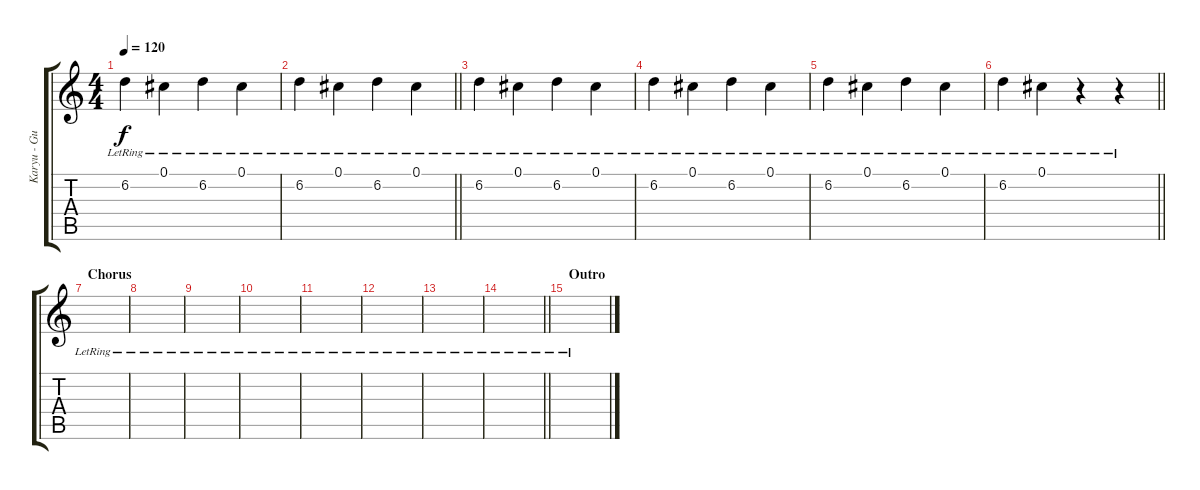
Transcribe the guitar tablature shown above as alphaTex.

\track ("Karyu - Guitar 3" "Karyu - Gu") {instrument overdrivenguitar}
\staff {score tabs}
\tuning (Db4 Ab3 E3 B2 Gb2 B1) {hide}
\ts (4 4)
\tempo 120
\clef g2
\ks c
6.2{lr}.4{dy f volume 8} 0.1{lr}.4 6.2{lr}.4 0.1{lr}.4 |
\barLineRight lightlight
6.2{lr}.4 0.1{lr}.4 6.2{lr}.4 0.1{lr}.4 |
\section ("" "")
6.2{lr}.4{volume 11} 0.1{lr}.4 6.2{lr}.4 0.1{lr}.4 |
6.2{lr}.4 0.1{lr}.4 6.2{lr}.4 0.1{lr}.4 |
6.2{lr}.4{volume 14} 0.1{lr}.4 6.2{lr}.4 0.1{lr}.4 |
\barLineRight lightlight
6.2{lr}.4 0.1{lr}.4 r.4 r.4 |
\section ("" "Chorus")
|
|
|
|
|
|
|
\barLineRight lightlight
|
\section ("" "Outro")
